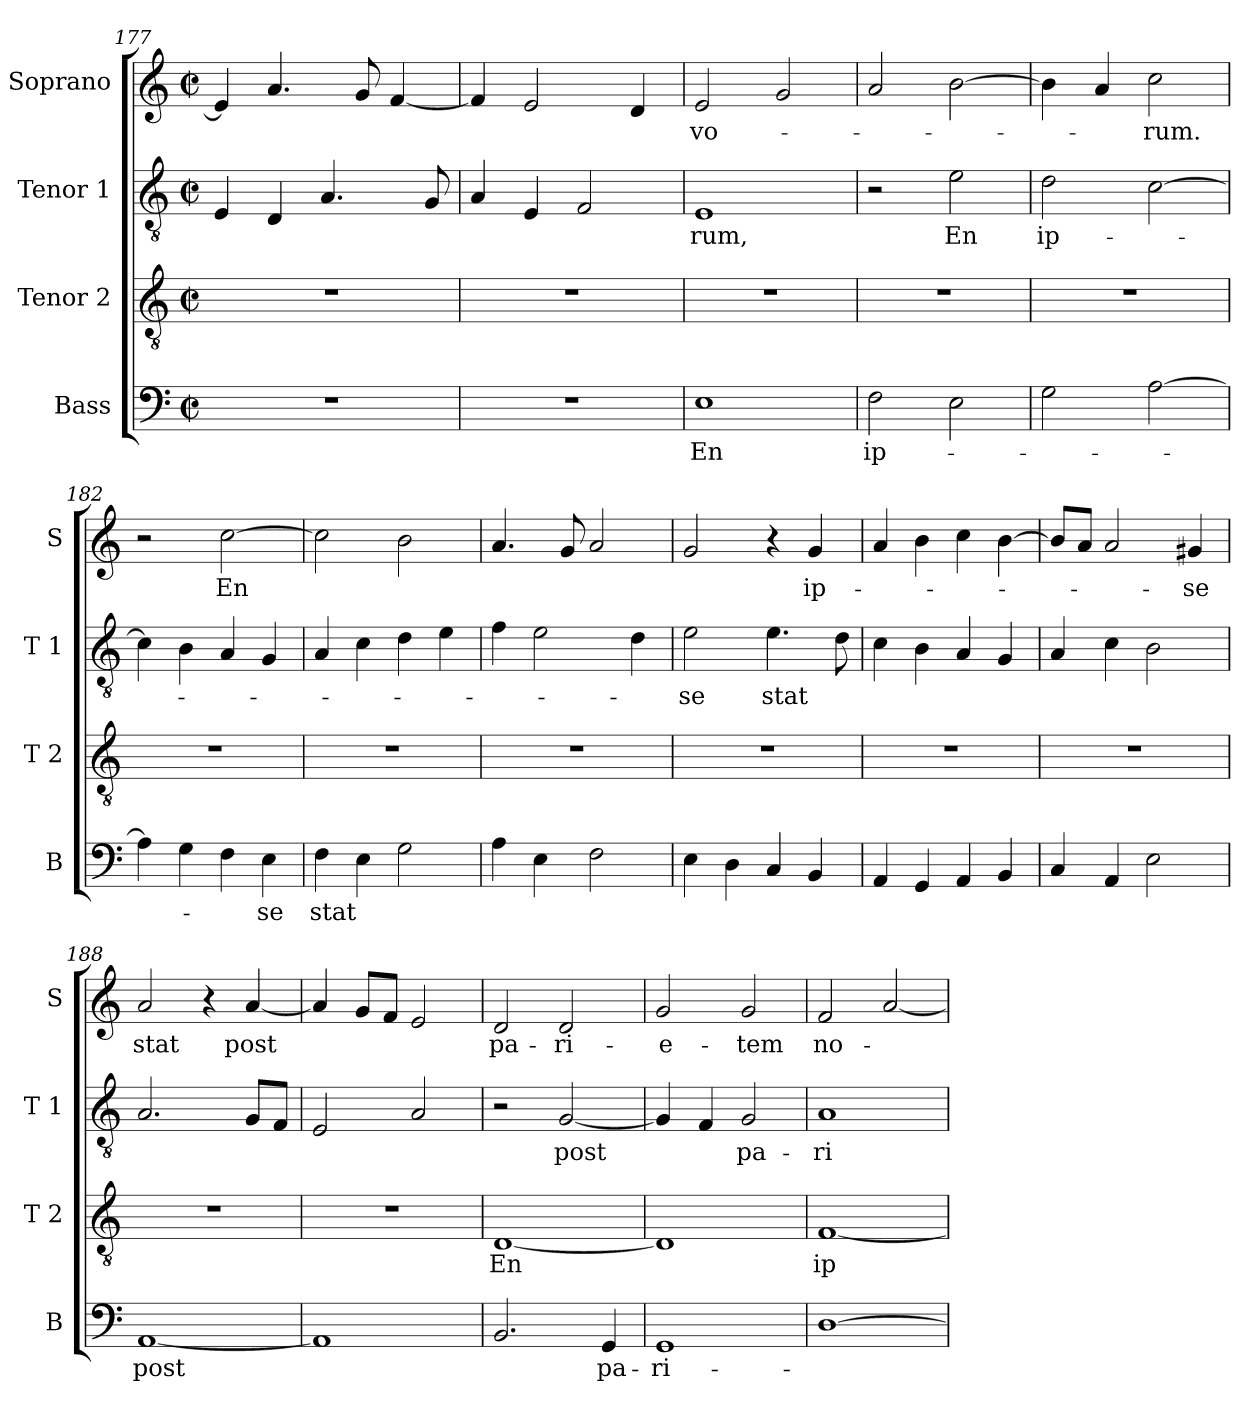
**kern	**text	**kern	**text	**kern	**text	**kern	**text
*part4	*part4	*part3	*part3	*part2	*part2	*part1	*part1
*staff4	*staff4	*staff3	*staff3	*staff2	*staff2	*staff1	*staff1
*I"Bass	*	*I"Tenor 2	*	*I"Tenor 1	*	*I"Soprano	*
*I'B	*	*I'T 2	*	*I'T 1	*	*I'S	*
!!LO:LB:g=z
*clefF4	*	*clefGv2	*	*clefGv2	*	*clefG2	*
*k[]	*	*k[]	*	*k[]	*	*k[]	*
*C:	*	*C:	*	*C:	*	*C:	*
*M2/2	*	*M2/2	*	*M2/2	*	*M2/2	*
*met(c|)	*	*met(c|)	*	*met(c|)	*	*met(c|)	*
=177	=177	=177	=177	=177	=177	=177	=177
1r	.	1r	.	4E/	.	4e/]	.
.	.	.	.	4D/	.	4.a/	.
.	.	.	.	4.A/	.	.	.
.	.	.	.	.	.	8g/	.
.	.	.	.	.	.	[4f/	.
.	.	.	.	8G/	.	.	.
=178	=178	=178	=178	=178	=178	=178	=178
1r	.	1r	.	4A/	.	4f/]	.
.	.	.	.	4E/	.	2e/	.
.	.	.	.	2F/	.	.	.
.	.	.	.	.	.	4d/	.
=179	=179	=179	=179	=179	=179	=179	=179
!	!LO:LY:b	!	!	!	!LO:LY:b	!	!LO:LY:b
1E	En	1r	.	1E	-rum,	2e/	-vo-
.	.	.	.	.	.	2g/	.
=180	=180	=180	=180	=180	=180	=180	=180
!	!LO:LY:b	!	!	!	!	!	!
2F\	ip-	1r	.	2r	.	2a/	.
!	!	!	!	!	!LO:LY:b	!	!
2E\	.	.	.	2e\	En	[2b\	.
=181	=181	=181	=181	=181	=181	=181	=181
!	!	!	!	!	!LO:LY:b	!	!
2G\	.	1r	.	2d\	ip-	4b\]	.
.	.	.	.	.	.	4a/	.
!	!	!	!	!	!	!	!LO:LY:b
[2A\	.	.	.	[2c\	.	2cc\	-rum.
=182	=182	=182	=182	=182	=182	=182	=182
4A\]	.	1r	.	4c\]	.	2r	.
4G\	.	.	.	4B\	.	.	.
!	!	!	!	!	!	!	!LO:LY:b
4F\	.	.	.	4A/	.	[2cc\	En
!	!LO:LY:b	!	!	!	!	!	!
4E\	-se	.	.	4G/	.	.	.
=183	=183	=183	=183	=183	=183	=183	=183
!	!LO:LY:b	!	!	!	!	!	!
4F\	stat	1r	.	4A/	.	2cc\]	.
4E\	.	.	.	4c\	.	.	.
2G\	.	.	.	4d\	.	2b\	.
.	.	.	.	4e\	.	.	.
!!LO:LB:g=z
=184	=184	=184	=184	=184	=184	=184	=184
4A\	.	1r	.	4f\	.	4.a/	.
4E\	.	.	.	2e\	.	.	.
.	.	.	.	.	.	8g/	.
2F\	.	.	.	.	.	2a/	.
.	.	.	.	4d\	.	.	.
=185	=185	=185	=185	=185	=185	=185	=185
!	!	!	!	!	!LO:LY:b	!	!
4E\	.	1r	.	2e\	-se	2g/	.
4D\	.	.	.	.	.	.	.
!	!	!	!	!	!LO:LY:b	!	!
4C/	.	.	.	4.e\	stat	4r	.
!	!	!	!	!	!	!	!LO:LY:b
4BB/	.	.	.	.	.	4g/	ip-
.	.	.	.	8d\	.	.	.
=186	=186	=186	=186	=186	=186	=186	=186
4AA/	.	1r	.	4c\	.	4a/	.
4GG/	.	.	.	4B\	.	4b\	.
4AA/	.	.	.	4A/	.	4cc\	.
4BB/	.	.	.	4G/	.	[4b\	.
=187	=187	=187	=187	=187	=187	=187	=187
4C/	.	1r	.	4A/	.	8b/L]	.
.	.	.	.	.	.	8a/J	.
4AA/	.	.	.	4c\	.	2a/	.
2E\	.	.	.	2B\	.	.	.
!	!	!	!	!	!	!	!LO:LY:b
.	.	.	.	.	.	4g#X/	-se
=188	=188	=188	=188	=188	=188	=188	=188
!	!LO:LY:b	!	!	!	!	!	!LO:LY:b
[1AA	post	1r	.	2.A/	.	2a/	stat
.	.	.	.	.	.	4r	.
!	!	!	!	!	!	!	!LO:LY:b
.	.	.	.	8G/L	.	[4a/	post
.	.	.	.	8F/J	.	.	.
=189	=189	=189	=189	=189	=189	=189	=189
1AA]	.	1r	.	2E/	.	4a/]	.
.	.	.	.	.	.	8g/L	.
.	.	.	.	.	.	8f/J	.
.	.	.	.	2A/	.	2e/	.
=190	=190	=190	=190	=190	=190	=190	=190
!	!	!	!LO:LY:b	!	!	!	!LO:LY:b
2.BB/	.	[1D	En	2r	.	2d/	pa-
!	!	!	!	!	!LO:LY:b	!	!LO:LY:b
.	.	.	.	[2G/	post	2d/	-ri-
!	!LO:LY:b	!	!	!	!	!	!
4GG/	pa-	.	.	.	.	.	.
!!LO:PB:g=z
=191	=191	=191	=191	=191	=191	=191	=191
!	!LO:LY:b	!	!	!	!	!	!LO:LY:b
1GG	-ri-	1D]	.	4G/]	.	2g/	-e-
.	.	.	.	4F/	.	.	.
!	!	!	!	!	!LO:LY:b	!	!LO:LY:b
.	.	.	.	2G/	pa-	2g/	-tem
=192	=192	=192	=192	=192	=192	=192	=192
!	!	!	!LO:LY:b	!	!LO:LY:b	!	!LO:LY:b
[1D	.	[1F	ip-	1A	-ri-	2f/	no-
.	.	.	.	.	.	[2a/	.
=	=	=	=	=	=	=	=
*-	*-	*-	*-	*-	*-	*-	*-
